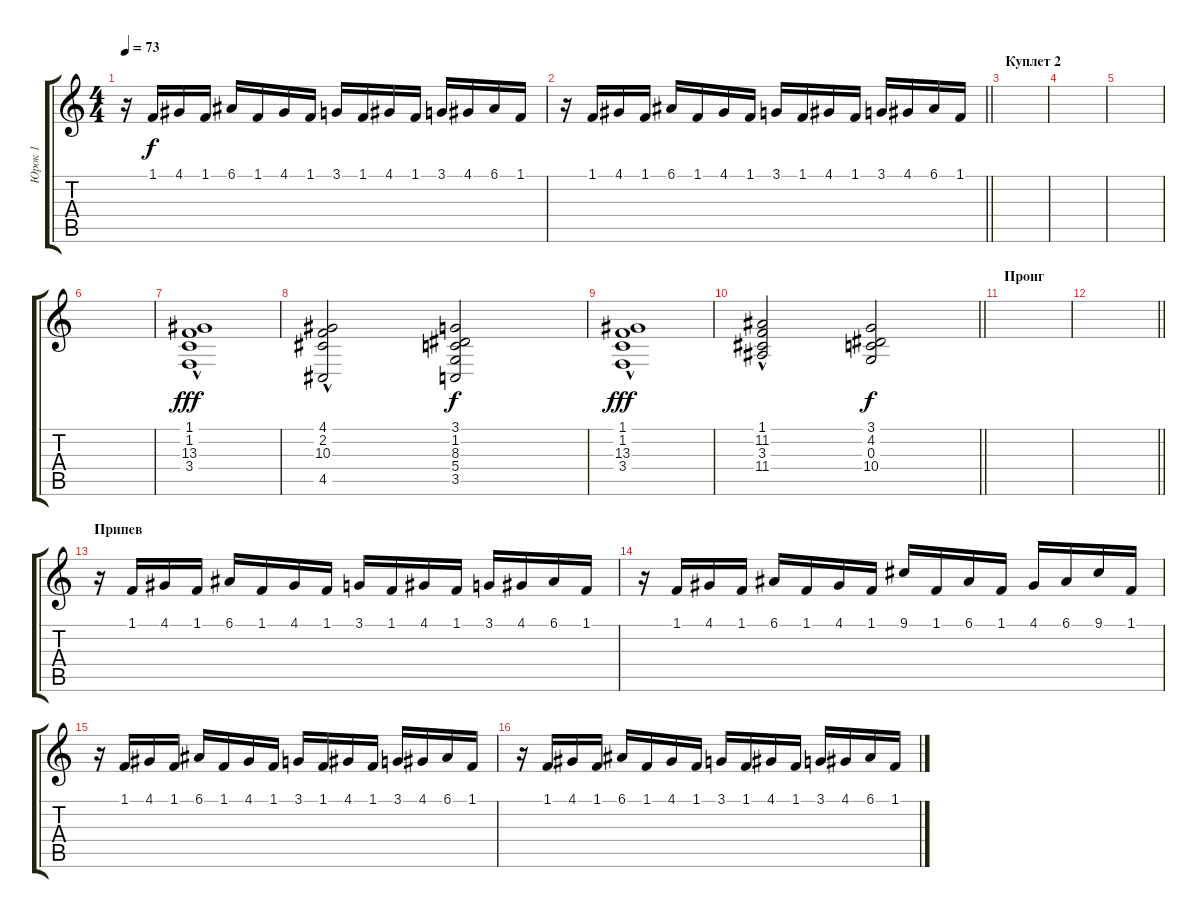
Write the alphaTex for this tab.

\track ("Юрок 1" "Юрок 1") {instrument synthbrass1}
\staff {score tabs}
\tuning (E4 B3 G3 D3 A2 E2) {hide}
\ts (4 4)
\tempo 73
\clef g2
\ks c
r.16{dy f} 1.1.16 4.1.16 1.1.16 6.1.16 1.1.16 4.1.16 1.1.16 3.1.16 1.1.16 4.1.16 1.1.16 3.1.16 4.1.16 6.1.16 1.1.16 |
\barLineRight lightlight
r.16 1.1.16 4.1.16 1.1.16 6.1.16 1.1.16 4.1.16 1.1.16 3.1.16 1.1.16 4.1.16 1.1.16 3.1.16 4.1.16 6.1.16 1.1.16 |
\section ("" "Куплет 2")
|
|
|
|
(1.1 1.2 13.3 3.4{hac}).1{dy fff volume 8 instrument stringensemble2} |
(4.1 2.2 10.3 4.5{hac}).2 (3.1 1.2 8.3 5.4 3.5).2{dy f} |
(1.1 1.2 13.3 3.4{hac}).1{dy fff} |
\barLineRight lightlight
(1.1 11.2 3.3{hac} 11.4).2 (3.1 4.2 0.3 10.4).2{dy f} |
\section ("" "Проиг")
|
\barLineRight lightlight
|
\section ("" "Припев")
r.16{volume 10 instrument synthbrass1} 1.1.16 4.1.16{balance 0} 1.1.16{balance 8} 6.1.16{balance 16} 1.1.16{balance 8} 4.1.16 1.1.16 3.1.16 1.1.16 4.1.16 1.1.16 3.1.16{balance 0} 4.1.16{balance 8} 6.1.16{balance 16} 1.1.16{balance 0} |
r.16{balance 8} 1.1.16 4.1.16 1.1.16 6.1.16 1.1.16 4.1.16 1.1.16 9.1.16{balance 16} 1.1.16{balance 8} 6.1.16{balance 0} 1.1.16{balance 8} 4.1.16 6.1.16{balance 0} 9.1.16{balance 16} 1.1.16{balance 8} |
r.16 1.1.16 4.1.16 1.1.16 6.1.16 1.1.16 4.1.16 1.1.16 3.1.16 1.1.16 4.1.16 1.1.16 3.1.16 4.1.16 6.1.16 1.1.16 |
r.16 1.1.16 4.1.16 1.1.16 6.1.16 1.1.16 4.1.16 1.1.16 3.1.16 1.1.16 4.1.16 1.1.16 3.1.16 4.1.16 6.1.16 1.1.16
